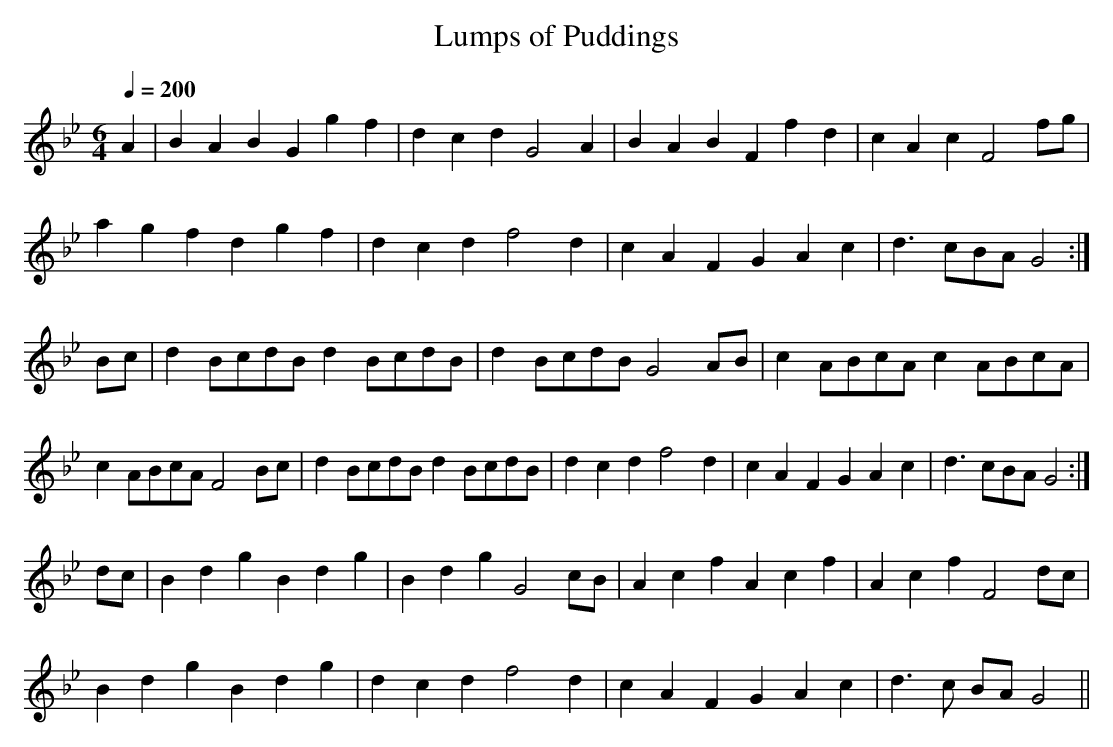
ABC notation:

X:1
T:Lumps of Puddings
M:6/4
L:1/4
Q:1/4=200
K:Bb
A |\
BAB Ggf | dcd G2A | BAB Ffd | cAc F2f/g/ |
agf dgf | dcd f2d | cAF GAc | d>cB/A/ G2 :|
B/c/ |\
d B/c/d/B/ d B/c/d/B/ | d B/c/d/B/ G2 A/B/ | c A/B/c/A/ c A/B/c/A/ |
c A/B/c/A/ F2 B/c/ | d B/c/d/B/ d B/c/d/B/ | dcd f2d | cAF GAc | d>cB/A/ G2 :|
d/c/ |\
Bdg Bdg | Bdg G2 c/B/ | Acf Acf | Acf F2 d/c/|
Bdg Bdg | dcd f2d |  cAF GAc | d>c B/A/ G2 ||
